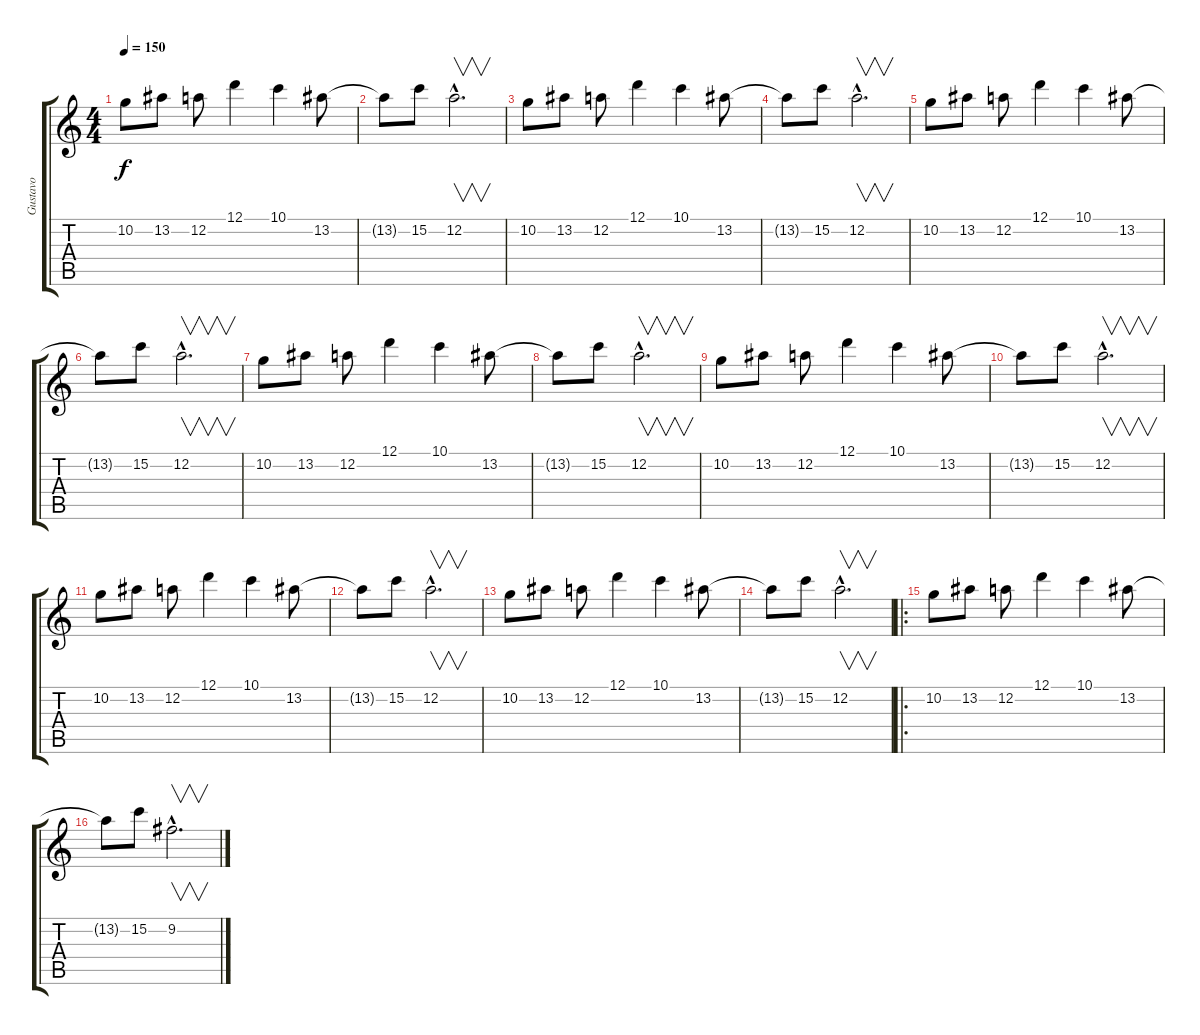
\track ("Gustavo" "Gustavo") {instrument distortionguitar}
\staff {score tabs}
\tuning (D4 A3 F3 C3 G2 D2) {hide}
\ts (4 4)
\tempo 150
\clef g2
\ks c
10.2.8{dy f} 13.2.8 12.2.8 12.1.4 10.1.4 13.2.8 |
13.2{t}.8 15.2.8 12.2{hac}.2{v d} |
10.2.8 13.2.8 12.2.8 12.1.4 10.1.4 13.2.8 |
13.2{t}.8 15.2.8 12.2{hac}.2{v d} |
10.2.8 13.2.8 12.2.8 12.1.4 10.1.4 13.2.8 |
13.2{t}.8 15.2.8 12.2{hac}.2{v d} |
10.2.8 13.2.8 12.2.8 12.1.4 10.1.4 13.2.8 |
13.2{t}.8 15.2.8 12.2{hac}.2{v d} |
10.2.8 13.2.8 12.2.8 12.1.4 10.1.4 13.2.8 |
13.2{t}.8 15.2.8 12.2{hac}.2{v d} |
10.2.8 13.2.8 12.2.8 12.1.4 10.1.4 13.2.8 |
13.2{t}.8 15.2.8 12.2{hac}.2{v d} |
10.2.8 13.2.8 12.2.8 12.1.4 10.1.4 13.2.8 |
13.2{t}.8 15.2.8 12.2{hac}.2{v d} |
\ro
10.2.8 13.2.8 12.2.8 12.1.4 10.1.4 13.2.8 |
13.2{t}.8 15.2.8 9.2{hac}.2{v d}
